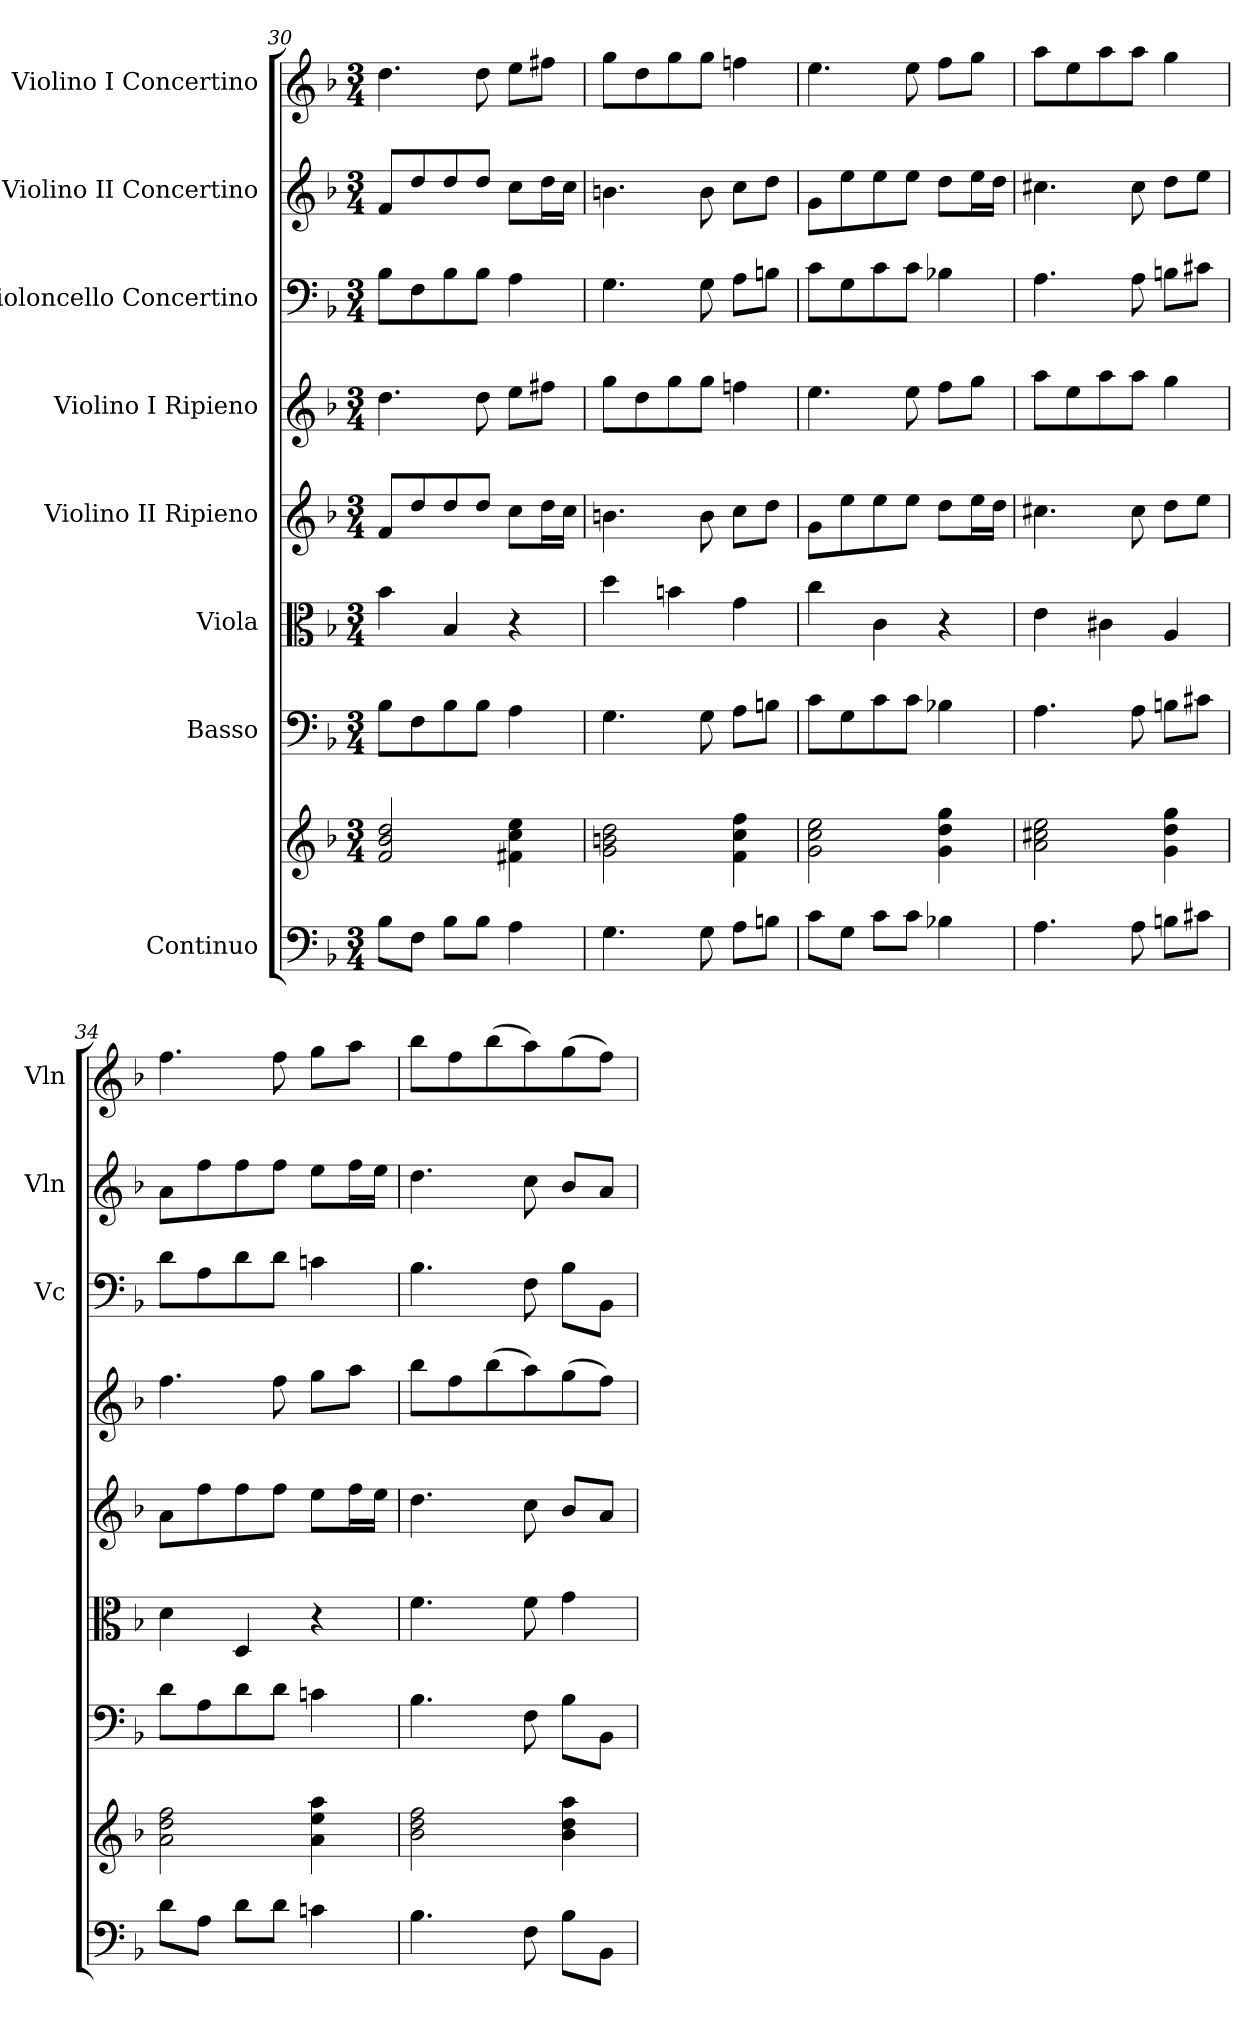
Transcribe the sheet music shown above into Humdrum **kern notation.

**kern	**kern	**kern	**kern	**kern	**kern	**kern	**kern	**kern
*part8	*part8	*part7	*part6	*part5	*part4	*part3	*part2	*part1
*staff9	*staff8	*staff7	*staff6	*staff5	*staff4	*staff3	*staff2	*staff1
*I"Continuo	*	*I"Basso	*I"Viola	*I"Violino II Ripieno	*I"Violino I Ripieno	*I"Violoncello Concertino	*I"Violino II Concertino	*I"Violino I Concertino
*	*	*	*	*	*	*I'Vc	*I'Vln	*I'Vln
*clefF4	*clefG2	*clefF4	*clefC3	*clefG2	*clefG2	*clefF4	*clefG2	*clefG2
*k[b-]	*k[b-]	*k[b-]	*k[b-]	*k[b-]	*k[b-]	*k[b-]	*k[b-]	*k[b-]
*M3/4	*M3/4	*M3/4	*M3/4	*M3/4	*M3/4	*M3/4	*M3/4	*M3/4
=30	=30	=30	=30	=30	=30	=30	=30	=30
8B-\L	2f/ 2b-/ 2dd/	8B-\L	4b-\	8f/L	4.dd\	8B-\L	8f/L	4.dd\
8F\J	.	8F\	.	8dd/	.	8F\	8dd/	.
8B-\L	.	8B-\	4B-/	8dd/	.	8B-\	8dd/	.
8B-\J	.	8B-\J	.	8dd/J	8dd\	8B-\J	8dd/J	8dd\
4A\	4f#X\ 4cc\ 4ee\	4A\	4r	8cc\L	8ee\L	4A\	8cc\L	8ee\L
.	.	.	.	16dd\L	8ff#X\J	.	16dd\L	8ff#X\J
.	.	.	.	16cc\JJ	.	.	16cc\JJ	.
!!LO:PB:g=z
=31	=31	=31	=31	=31	=31	=31	=31	=31
4.G\	2g\ 2bn\ 2dd\	4.G\	4dd\	4.bn\	8gg\L	4.G\	4.bn\	8gg\L
.	.	.	.	.	8dd\	.	.	8dd\
.	.	.	4bn\	.	8gg\	.	.	8gg\
8G\	.	8G\	.	8b\	8gg\J	8G\	8b\	8gg\J
8A\L	4f\ 4cc\ 4ff\	8A\L	4g\	8cc\L	4ffn\	8A\L	8cc\L	4ffn\
8Bn\J	.	8Bn\J	.	8dd\J	.	8Bn\J	8dd\J	.
=32	=32	=32	=32	=32	=32	=32	=32	=32
8c\L	2g\ 2cc\ 2ee\	8c\L	4cc\	8g\L	4.ee\	8c\L	8g\L	4.ee\
8G\J	.	8G\	.	8ee\	.	8G\	8ee\	.
8c\L	.	8c\	4c\	8ee\	.	8c\	8ee\	.
8c\J	.	8c\J	.	8ee\J	8ee\	8c\J	8ee\J	8ee\
4B-X\	4g\ 4dd\ 4gg\	4B-X\	4r	8dd\L	8ff\L	4B-X\	8dd\L	8ff\L
.	.	.	.	16ee\L	8gg\J	.	16ee\L	8gg\J
.	.	.	.	16dd\JJ	.	.	16dd\JJ	.
=33	=33	=33	=33	=33	=33	=33	=33	=33
4.A\	2a\ 2cc#X\ 2ee\	4.A\	4e\	4.cc#X\	8aa\L	4.A\	4.cc#X\	8aa\L
.	.	.	.	.	8ee\	.	.	8ee\
.	.	.	4c#X\	.	8aa\	.	.	8aa\
8A\	.	8A\	.	8cc#\	8aa\J	8A\	8cc#\	8aa\J
8Bn\L	4g\ 4dd\ 4gg\	8Bn\L	4A/	8dd\L	4gg\	8Bn\L	8dd\L	4gg\
8c#X\J	.	8c#X\J	.	8ee\J	.	8c#X\J	8ee\J	.
=34	=34	=34	=34	=34	=34	=34	=34	=34
8d\L	2a\ 2dd\ 2ff\	8d\L	4d\	8a\L	4.ff\	8d\L	8a\L	4.ff\
8A\J	.	8A\	.	8ff\	.	8A\	8ff\	.
8d\L	.	8d\	4D/	8ff\	.	8d\	8ff\	.
8d\J	.	8d\J	.	8ff\J	8ff\	8d\J	8ff\J	8ff\
4cn\	4a\ 4ee\ 4aa\	4cn\	4r	8ee\L	8gg\L	4cn\	8ee\L	8gg\L
.	.	.	.	16ff\L	8aa\J	.	16ff\L	8aa\J
.	.	.	.	16ee\JJ	.	.	16ee\JJ	.
=35	=35	=35	=35	=35	=35	=35	=35	=35
4.B-\	2b-\ 2dd\ 2ff\	4.B-\	4.f\	4.dd\	8bb-\L	4.B-\	4.dd\	8bb-\L
.	.	.	.	.	8ff\	.	.	8ff\
.	.	.	.	.	(>8bb-\	.	.	(>8bb-\
8F\	.	8F\	8f\	8cc\	8aa\)	8F\	8cc\	8aa\)
8B-\L	4b-\ 4dd\ 4aa\	8B-\L	4g\	8b-/L	(>8gg\	8B-\L	8b-/L	(>8gg\
8BB-\J	.	8BB-\J	.	8a/J	8ff\J)	8BB-\J	8a/J	8ff\J)
=	=	=	=	=	=	=	=	=
*-	*-	*-	*-	*-	*-	*-	*-	*-
